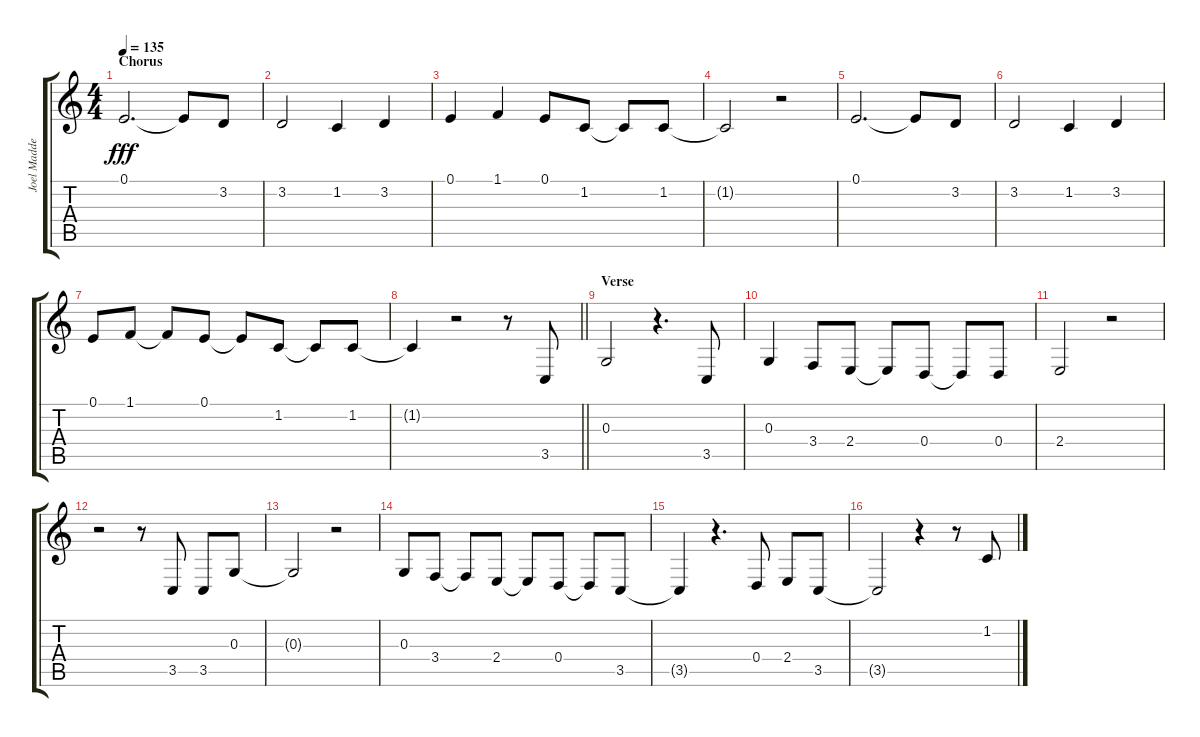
\track ("Joel Madden - Vocals" "Joel Madde") {instrument violin}
\staff {score tabs}
\tuning (E4 B3 G3 D3 A2 E2) {hide}
\ts (4 4)
\section ("" "Chorus")
\tempo 135
\clef g2
\ks c
0.1.2{d dy fff} 0.1{t}.8 3.2.8 |
3.2.2 1.2.4 3.2.4 |
0.1.4 1.1.4 0.1.8 1.2.8 1.2{t}.8 1.2.8 |
1.2{t}.2 r.2 |
0.1.2{d} 0.1{t}.8 3.2.8 |
3.2.2 1.2.4 3.2.4 |
0.1.8 1.1.8 1.1{t}.8 0.1.8 0.1{t}.8 1.2.8 1.2{t}.8 1.2.8 |
\barLineRight lightlight
1.2{t}.4 r.2 r.8 3.5.8 |
\section ("" "Verse")
0.3.2 r.4{d} 3.5.8 |
0.3.4 3.4.8 2.4.8 2.4{t}.8 0.4.8 0.4{t}.8 0.4.8 |
2.4.2 r.2 |
r.2 r.8 3.5.8 3.5.8 0.3.8 |
0.3{t}.2 r.2 |
0.3.8 3.4.8 3.4{t}.8 2.4.8 2.4{t}.8 0.4.8 0.4{t}.8 3.5.8 |
3.5{t}.4 r.4{d} 0.4.8 2.4.8 3.5.8 |
3.5{t}.2 r.4 r.8 1.2.8
